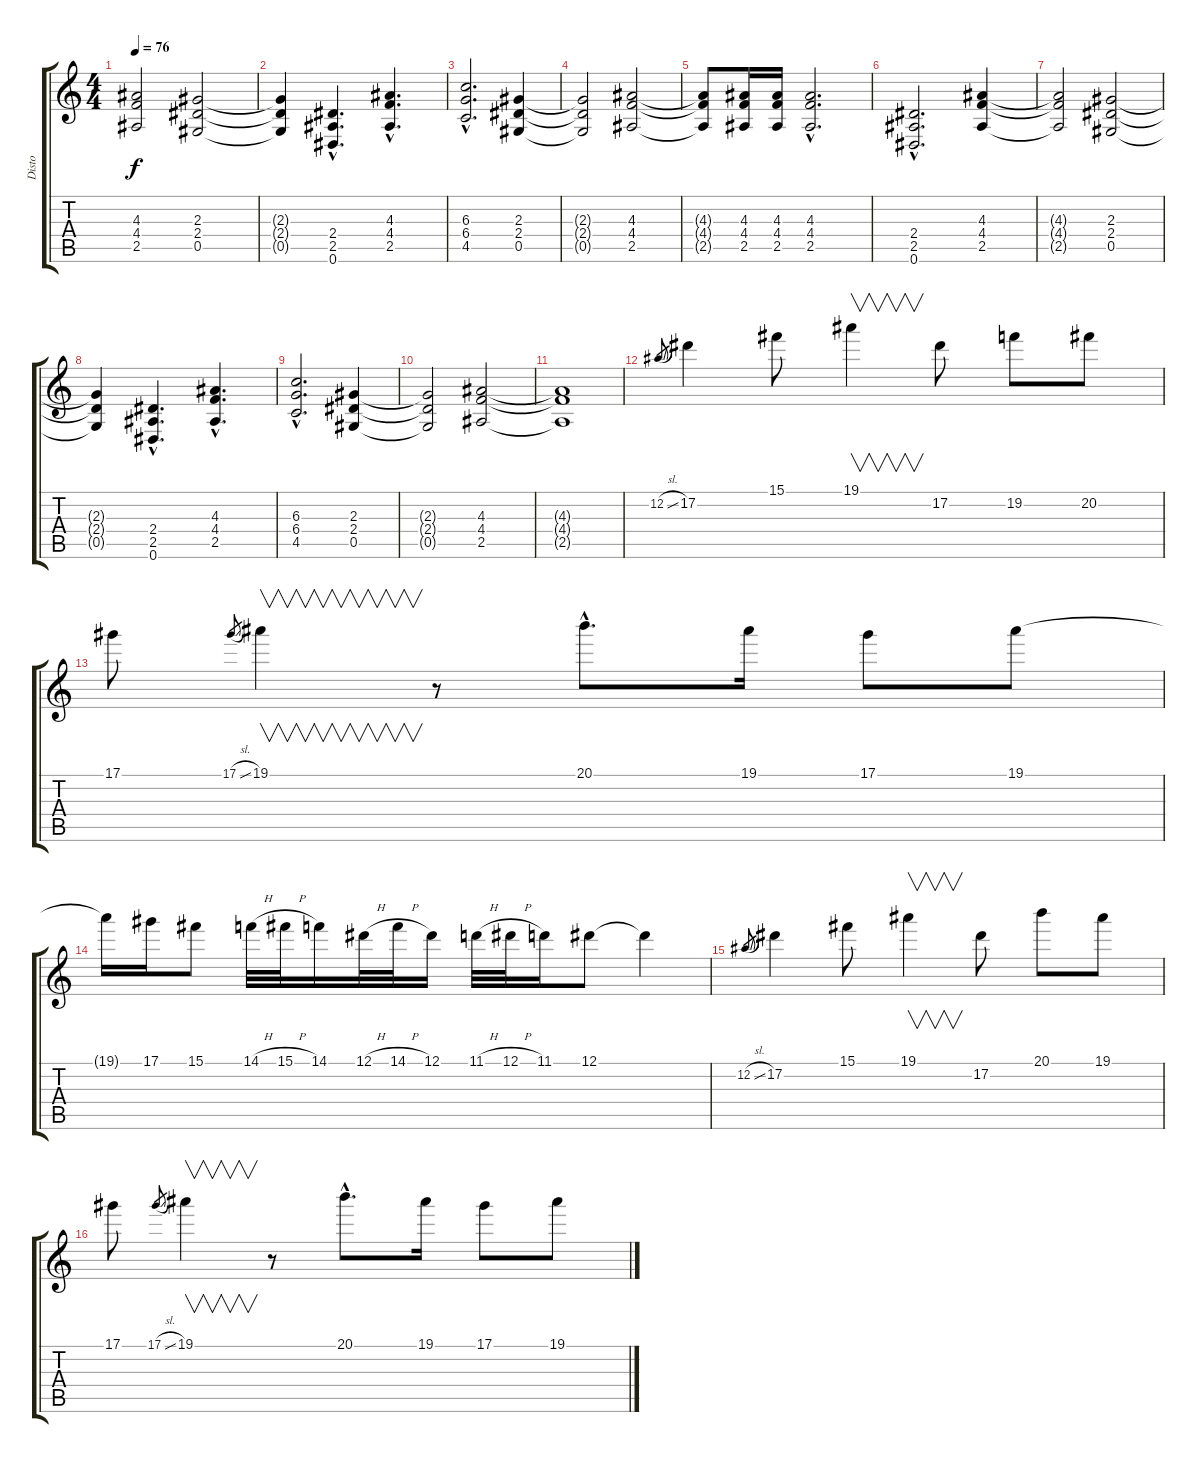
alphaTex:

\track ("Disto" "Disto") {instrument distortionguitar}
\staff {score tabs}
\tuning (Eb4 Bb3 Gb3 Db3 Ab2 Eb2) {hide}
\ts (4 4)
\tempo 76
\clef g2
\ks c
(4.3{t} 4.4{t} 2.5{t}).2{dy f} (2.3 2.4 0.5).2 |
(2.3{t} 2.4{t} 0.5{t}).4 (2.4{hac} 2.5{hac} 0.6{hac}).4{d} (4.3{hac} 4.4{hac} 2.5{hac}).4{d} |
(6.3{hac} 6.4{hac} 4.5{hac}).2{d} (2.3 2.4 0.5).4 |
(2.3{t} 2.4{t} 0.5{t}).2 (4.3 4.4 2.5).2 |
(4.3{t} 4.4{t} 2.5{t}).8 (4.3 4.4 2.5).16 (4.3 4.4 2.5).16 (4.3{hac} 4.4{hac} 2.5{hac}).2{d} |
(2.4{hac} 2.5{hac} 0.6{hac}).2{d} (4.3 4.4 2.5).4 |
(4.3{t} 4.4{t} 2.5{t}).2 (2.3 2.4 0.5).2 |
(2.3{t} 2.4{t} 0.5{t}).4 (2.4{hac} 2.5{hac} 0.6{hac}).4{d} (4.3{hac} 4.4{hac} 2.5{hac}).4{d} |
(6.3{hac} 6.4{hac} 4.5{hac}).2{d} (2.3 2.4 0.5).4 |
(2.3{t} 2.4{t} 0.5{t}).2 (4.3 4.4 2.5).2 |
(4.3{t} 4.4{t} 2.5{t}).1 |
12.2{sl}.8{gr} 17.2.4 15.1.8 19.1.4{v} 17.2.8 19.2.8 20.2.8 |
17.1.8 17.1{sl}.8{gr} 19.1.4{v} r.8 20.1{hac}.8{d} 19.1.16 17.1.8 19.1.8 |
19.1{t}.16 17.1.16 15.1.8 14.1{h}.32 15.1{h}.32 14.1.16 12.1{h}.32 14.1{h}.32 12.1.16 11.1{h}.32 12.1{h}.32 11.1.16 12.1.8 12.1{t}.4 |
12.2{sl}.8{gr} 17.2.4 15.1.8 19.1.4{v} 17.2.8 20.1.8 19.1.8 |
17.1.8 17.1{sl}.8{gr} 19.1.4{v} r.8 20.1{hac}.8{d} 19.1.16 17.1.8 19.1.8
